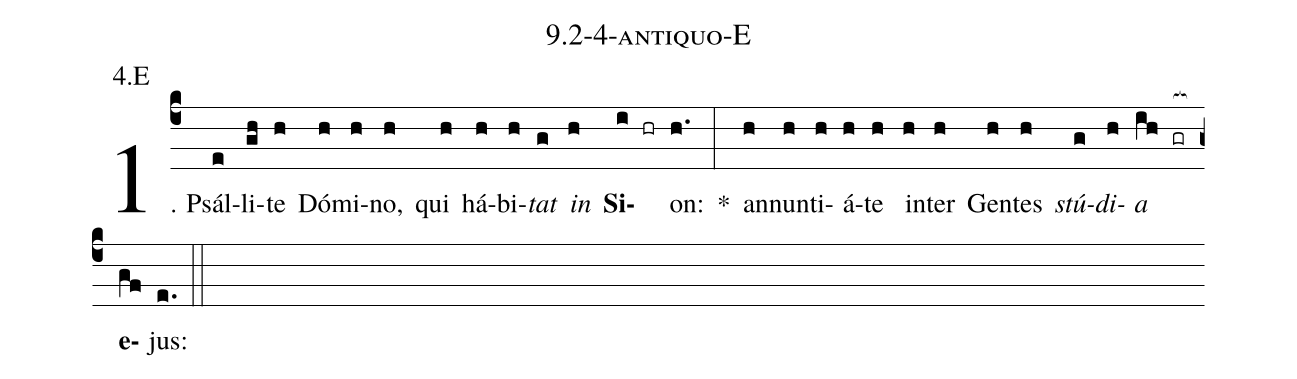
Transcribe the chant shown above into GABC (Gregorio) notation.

name: 9.2-4-antiquo-E;
annotation: 4.E;
%%
(c4)1. Psál(e)li(gh)te(h) Dó(h)mi(h)no,(h) qui(h) há(h)bi(h)<i>tat</i>(g) <i>in</i>(h) <b>Si</b>(i hr)on:(h.) *(:) an(h)nun(h)ti(h)á(h)te(h) in(h)ter(h) Gen(h)tes(h) <i>stú</i>(g)<i>di</i>(h)<i>a</i>(ih gr[ocb:1{]) <b>e</b>(gf[ocb:0}])jus:(e.) (::)


%E(h) u(g) o(h) u(ih) a(gf) e.(e.) (::)
